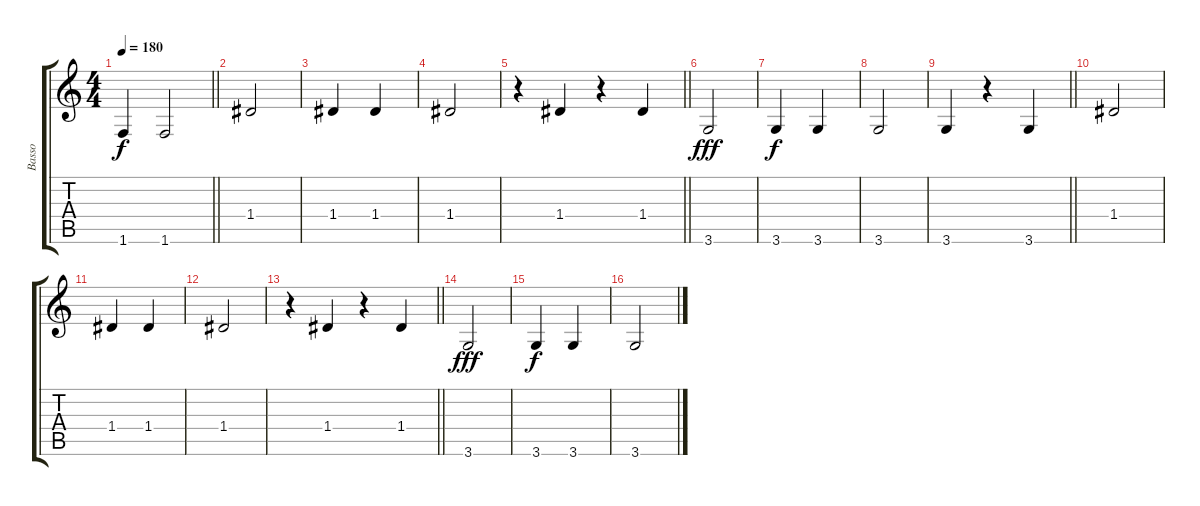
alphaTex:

\track ("Basso" "Basso") {instrument acousticbass}
\staff {score tabs}
\tuning (E4 B3 G3 D3 A2 E2) {hide}
\ts (4 4)
\tempo 180
\clef g2
\barLineRight lightlight
\ks c
1.6.4{dy f} 1.6.2 |
1.4.2 |
1.4.4 1.4.4 |
1.4.2 |
\barLineRight lightlight
r.4 1.4.4 r.4 1.4.4 |
3.6.2{dy fff} |
3.6.4{dy f} 3.6.4 |
3.6.2 |
\barLineRight lightlight
3.6.4 r.4 3.6.4 |
1.4.2 |
1.4.4 1.4.4 |
1.4.2 |
\barLineRight lightlight
r.4 1.4.4 r.4 1.4.4 |
3.6.2{dy fff} |
3.6.4{dy f} 3.6.4 |
3.6.2
